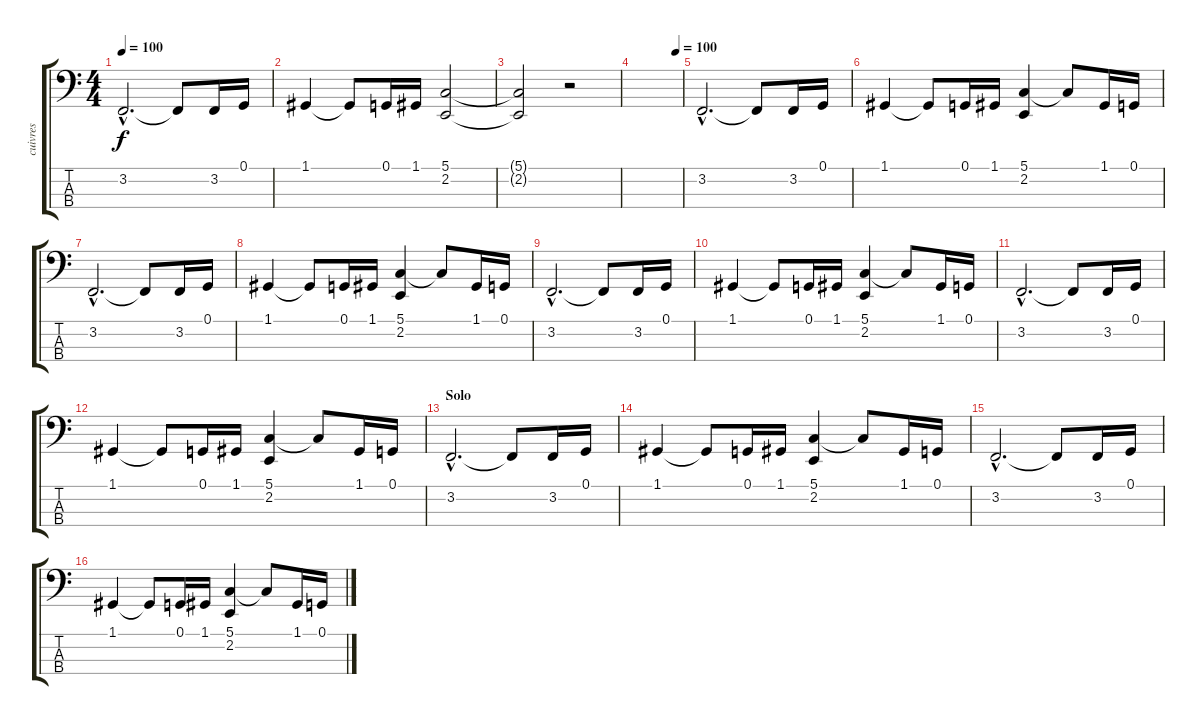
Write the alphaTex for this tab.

\track ("cuivres" "cuivres") {instrument tuba}
\staff {score tabs}
\tuning (G2 D2 A1 E1) {hide}
\ts (4 4)
\tempo 100
\clef f4
\ks c
3.2{hac}.2{d dy f} 3.2{t}.8 3.2.16 0.1.16 |
1.1.4 1.1{t}.8 0.1.16 1.1.16 (5.1 2.2).2 |
(5.1{t} 2.2{t}).2 r.2 |
\tempo (100 0.875)
|
3.2{hac}.2{d} 3.2{t}.8 3.2.16 0.1.16 |
1.1.4 1.1{t}.8 0.1.16 1.1.16 (5.1 2.2).4 5.1{t}.8 1.1.16 0.1.16 |
3.2{hac}.2{d} 3.2{t}.8 3.2.16 0.1.16 |
1.1.4 1.1{t}.8 0.1.16 1.1.16 (5.1 2.2).4 5.1{t}.8 1.1.16 0.1.16 |
3.2{hac}.2{d} 3.2{t}.8 3.2.16 0.1.16 |
1.1.4 1.1{t}.8 0.1.16 1.1.16 (5.1 2.2).4 5.1{t}.8 1.1.16 0.1.16 |
3.2{hac}.2{d} 3.2{t}.8 3.2.16 0.1.16 |
1.1.4 1.1{t}.8 0.1.16 1.1.16 (5.1 2.2).4 5.1{t}.8 1.1.16 0.1.16 |
\section ("" "Solo")
3.2{hac}.2{d} 3.2{t}.8 3.2.16 0.1.16 |
1.1.4 1.1{t}.8 0.1.16 1.1.16 (5.1 2.2).4 5.1{t}.8 1.1.16 0.1.16 |
3.2{hac}.2{d} 3.2{t}.8 3.2.16 0.1.16 |
1.1.4 1.1{t}.8 0.1.16 1.1.16 (5.1 2.2).4 5.1{t}.8 1.1.16 0.1.16
